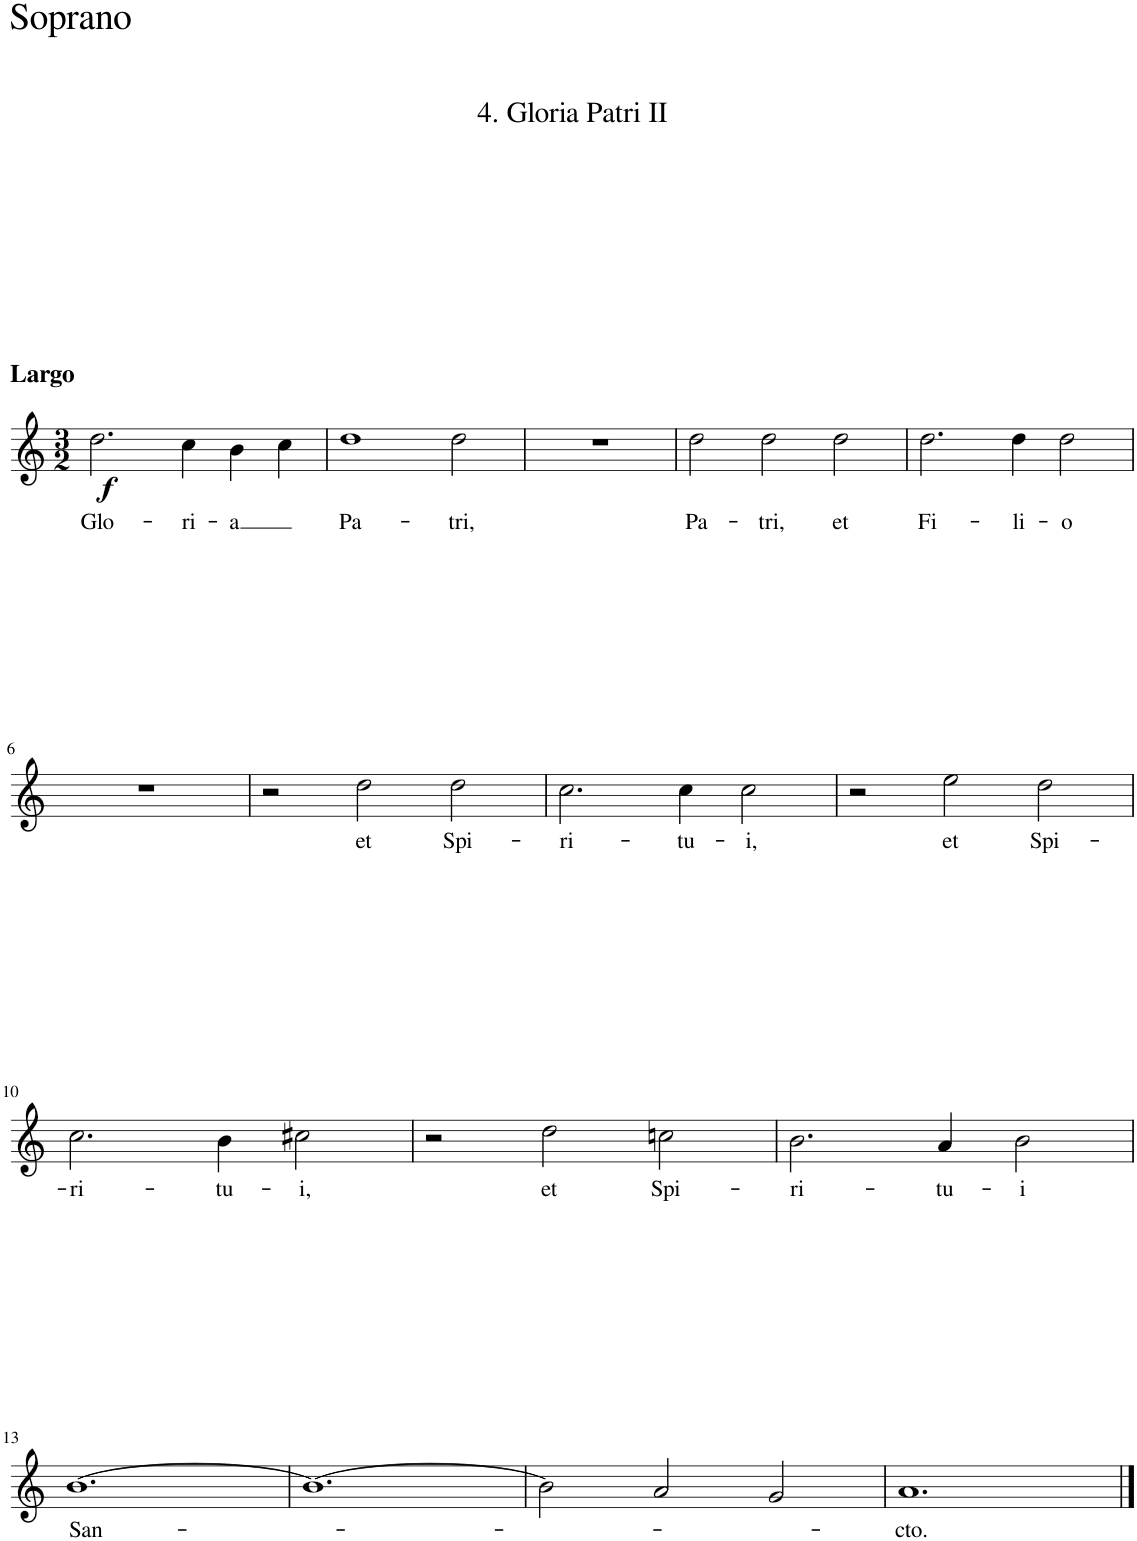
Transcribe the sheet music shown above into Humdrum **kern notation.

**kern	**text	**dynam
*part1	*part1	*part1
*staff1	*staff1	*staff1
*I"Soprano	*	*
*clefG2	*	*
*k[]	*	*
*M3/2	*	*
=1	=1	=1
!LO:TX:a:B:t=Largo	!	!
!	!LO:LY:b	!LO:DY:b
2.dd\	Glo-	f
!	!LO:LY:b	!
4cc\	-ri-	.
!	!LO:LY:b	!
4b\	-a	.
4cc\	.	.
=2	=2	=2
!	!LO:LY:b	!
1dd	Pa-	.
!	!LO:LY:b	!
2dd\	-tri,	.
=3	=3	=3
1.r	.	.
=4	=4	=4
!	!LO:LY:b	!
2dd\	Pa-	.
!	!LO:LY:b	!
2dd\	-tri,	.
!	!LO:LY:b	!
2dd\	et	.
=5	=5	=5
!	!LO:LY:b	!
2.dd\	Fi-	.
!	!LO:LY:b	!
4dd\	-li-	.
!	!LO:LY:b	!
2dd\	-o	.
!!LO:LB:g=z
=6	=6	=6
1.r	.	.
=7	=7	=7
2r	.	.
!	!LO:LY:b	!
2dd\	et	.
!	!LO:LY:b	!
2dd\	Spi-	.
=8	=8	=8
!	!LO:LY:b	!
2.cc\	-ri-	.
!	!LO:LY:b	!
4cc\	-tu-	.
!	!LO:LY:b	!
2cc\	-i,	.
=9	=9	=9
2r	.	.
!	!LO:LY:b	!
2ee\	et	.
!	!LO:LY:b	!
2dd\	Spi-	.
!!LO:LB:g=z
=10	=10	=10
!	!LO:LY:b	!
2.cc\	-ri-	.
!	!LO:LY:b	!
4b\	-tu-	.
!	!LO:LY:b	!
2cc#X\	-i,	.
=11	=11	=11
2r	.	.
!	!LO:LY:b	!
2dd\	et	.
!	!LO:LY:b	!
2ccn\	Spi-	.
=12	=12	=12
!	!LO:LY:b	!
2.b\	-ri-	.
!	!LO:LY:b	!
4a/	-tu-	.
!	!LO:LY:b	!
2b\	-i	.
!!LO:LB:g=z
=13	=13	=13
!	!LO:LY:b	!
[1.b	San-	.
=14	=14	=14
1.b_	.	.
=15	=15	=15
2b\]	.	.
2a/	.	.
2g/	.	.
=16	=16	=16
!	!LO:LY:b	!
1.a	-cto.	.
==	==	==
*-	*-	*-
